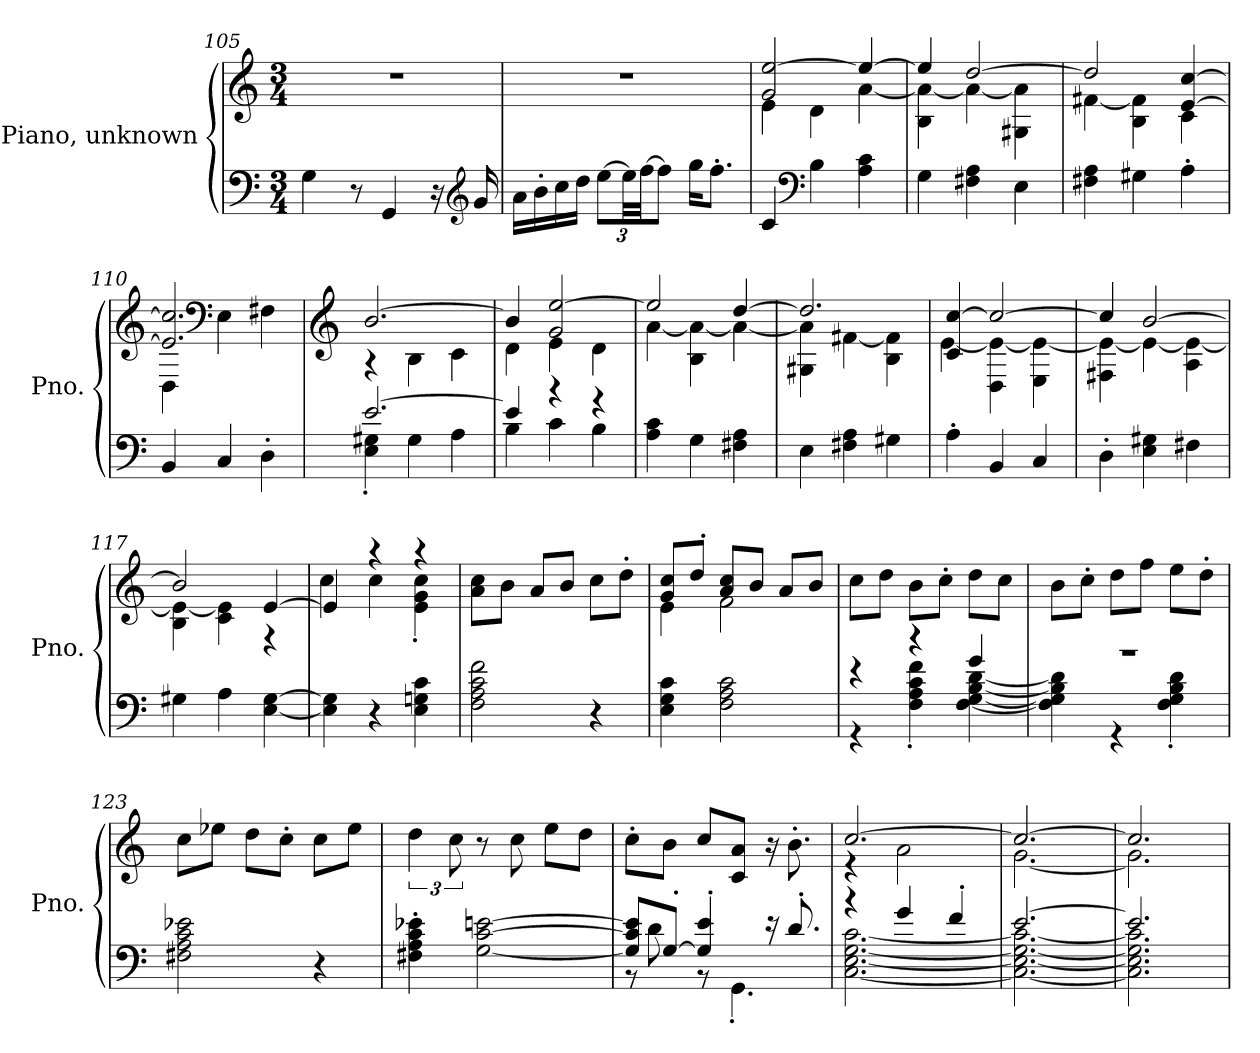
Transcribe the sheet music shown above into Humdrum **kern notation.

**kern	**kern
*part1	*part1
*staff2	*staff1
*I"Piano, unknown	*
*I'Pno.	*
*clefF4	*clefG2
*k[]	*k[]
*M3/4	*M3/4
=105	=105
4G\	2.r
8r	.
4GG/	.
16r	.
*clefG2	*
16g/	.
!!LO:LB:g=z
=106	=106
16a\LL	2.r
16b'\	.
16cc\	.
16dd\JJ	.
*Xbrackettup	*
[12ee\L	.
48ee\LL]	.
[48ff\JJ	.
8ff\J]	.
16gg\KL	.
8.ff'\J	.
=107	=107
*	*^
4c/	2g/ [2ee/	4e\
*clefF4	*	*
4B\	.	4d\
4A\ 4c\	4ee/_	[4a\
=108	=108	=108
4G\	4ee/]	4B\ 4a\_
4F#X\ 4A\	[2dd/	4a\_
4E\	.	4G#X\ 4a\]
=109	=109	=109
4F#X\ 4A\	2dd/]	[4f#X\
4G#X\	.	4B\ 4f#\]
4A'\	[4e/ [4cc/	4c\
=110	=110	=110
4BB/	2.e/] 2.cc/]	4D\
*	*clefF4	*
4C/	.	4E\
4D'\	.	4F#X\
=111	=111	=111
*	*clefG2	*
*^	*	*
[2.e/	4E\' 4G#X\'	[2.b/	4r
.	4G#\	.	4B\
.	4A\	.	4c\
!!LO:LB:g=z	!!
=112	=112	=112	=112
4e/]	4B\	4b/]	4d\
4r	4c\	2g/ [2ee/	4e\
4r	4B\	.	4d\
*v	*v	*	*
=113	=113	=113
4A\ 4c\	2ee/]	[4a\
4G\	.	4B\ 4a\_
4F#X\ 4A\	[4dd/	4a\_
=114	=114	=114
4E\	2.dd/]	4G#X\ 4a\]
4F#X\ 4A\	.	[4f#X\
4G#X\	.	4B\ 4f#\]
=115	=115	=115
4A'\	4c/ [4cc/	[4e\
4BB/	2cc/_	4D\ 4e\_
4C/	.	4E\ 4e\_
=116	=116	=116
4D'\	4cc/]	4F#X\ 4e\_
4E\ 4G#X\	[2b/	4e\_
4F#X\	.	4A\ 4e\_
=117	=117	=117
4G#X\	2b/]	4B\ 4e\_
4A\	.	4c\ 4e\]
[4E\ [4G#\	[4e/	4r
=118	=118	=118
4E\] 4G#\]	4e/]	4cc\
4r	4r	4cc\
4E\ 4Gn\ 4c\	4r	4e\' 4g\' 4cc\'
*	*v	*v
=119	=119
2F\ 2A\ 2c\ 2f\	8a\ 8cc\L
.	8b\J
.	8a/L
.	8b/J
4r	8cc\L
.	8dd'\J
!!LO:PB:g=z
=120	=120
*	*^
4E\ 4G\ 4c\	8g/ 8cc/L	4e\
.	8dd'/J	.
2F\ 2A\ 2c\	8a/ 8cc/L	2f\
.	8b/J	.
.	8a/L	.
.	8b/J	.
*	*v	*v
=121	=121
*^	*
4r	4r	8cc\L
.	.	8dd\J
4r	4F\' 4A\' 4c\' 4f\'	8b\L
.	.	8cc'\J
4g/	[4F\ [4G\ [4B\ [4d\	8dd\L
.	.	8cc\J
=122	=122	=122
2.r	4F\] 4G\] 4B\] 4d\]	8b\L
.	.	8cc'\J
.	4r	8dd\L
.	.	8ff\J
.	4F\' 4G\' 4B\' 4d\'	8ee\L
.	.	8dd'\J
*v	*v	*
=123	=123
2F#X\ 2A\ 2c\ 2e-X\	8cc\L
.	8ee-X\J
.	8dd\L
.	8cc'\J
4r	8cc\L
.	8ee-\J
=124	=124
4F#X\' 4A\' 4c\' 4e-X\'	6dd\
.	12cc\
[2G\ [2c\ [2en\	8r
.	8cc\
.	8ee\L
.	8dd\J
=125	=125
*^	*
8G/] 8c/] 8e/]L	8r	8cc'\L
[8G'/J	8d\	8b\J
4G/]' 4e/'	8r	8cc/L
.	4.GG'\	8c/ 8a/J
16r	.	16r
8.d'/	.	8.b'\
!!LO:LB:g=z
=126	=126	=126
*	*	*^
4r	[2.C\ [2.E\ [2.G\ [2.c\	[2.cc/	4r
4g/	.	.	2a\
4f'/	.	.	.
=127	=127	=127	=127
[2.e/	2.C\_ 2.E\_ 2.G\_ 2.c\_	2.cc/_	[2.g\
=128	=128	=128	=128
2.e/]	2.C\] 2.E\] 2.G\] 2.c\]	2.cc/]	2.g\]
*v	*v	*	*
*	*v	*v
=	=
*-	*-
